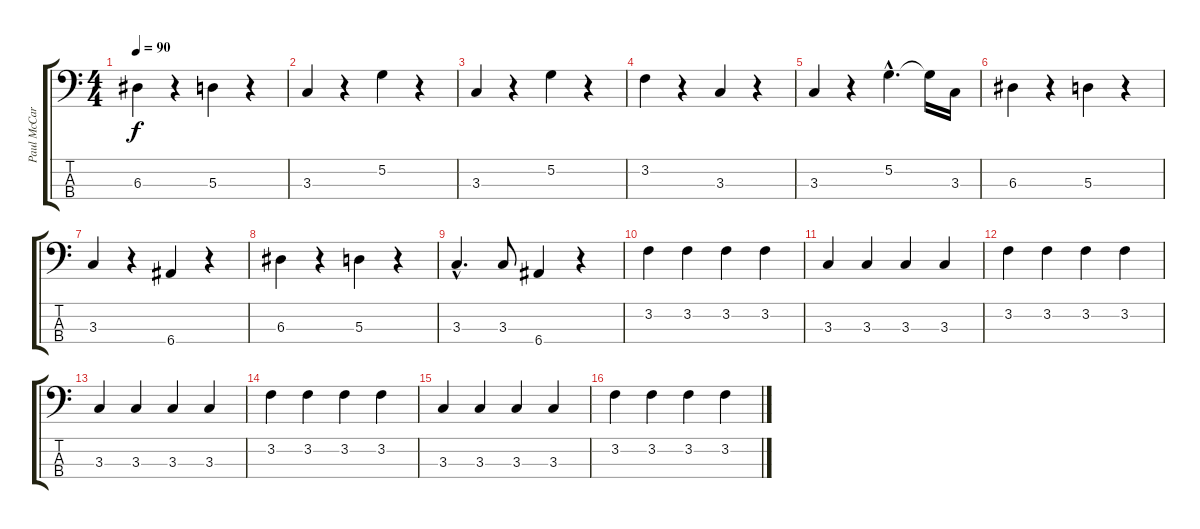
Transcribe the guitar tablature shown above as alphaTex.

\track ("Paul McCartney" "Paul McCar") {instrument electricbassfinger}
\staff {score tabs}
\tuning (G2 D2 A1 E1) {hide}
\ts (4 4)
\tempo 90
\clef f4
\ks c
6.3.4{dy f} r.4 5.3.4 r.4 |
3.3.4 r.4 5.2.4 r.4 |
3.3.4 r.4 5.2.4 r.4 |
3.2.4 r.4 3.3.4 r.4 |
3.3.4 r.4 5.2{hac}.4{d} 5.2{t}.16 3.3.16 |
6.3.4 r.4 5.3.4 r.4 |
3.3.4 r.4 6.4.4 r.4 |
6.3.4 r.4 5.3.4 r.4 |
3.3{hac}.4{d} 3.3.8 6.4.4 r.4 |
3.2.4 3.2.4 3.2.4 3.2.4 |
3.3.4 3.3.4 3.3.4 3.3.4 |
3.2.4 3.2.4 3.2.4 3.2.4 |
3.3.4 3.3.4 3.3.4 3.3.4 |
3.2.4 3.2.4 3.2.4 3.2.4 |
3.3.4 3.3.4 3.3.4 3.3.4 |
3.2.4 3.2.4 3.2.4 3.2.4
